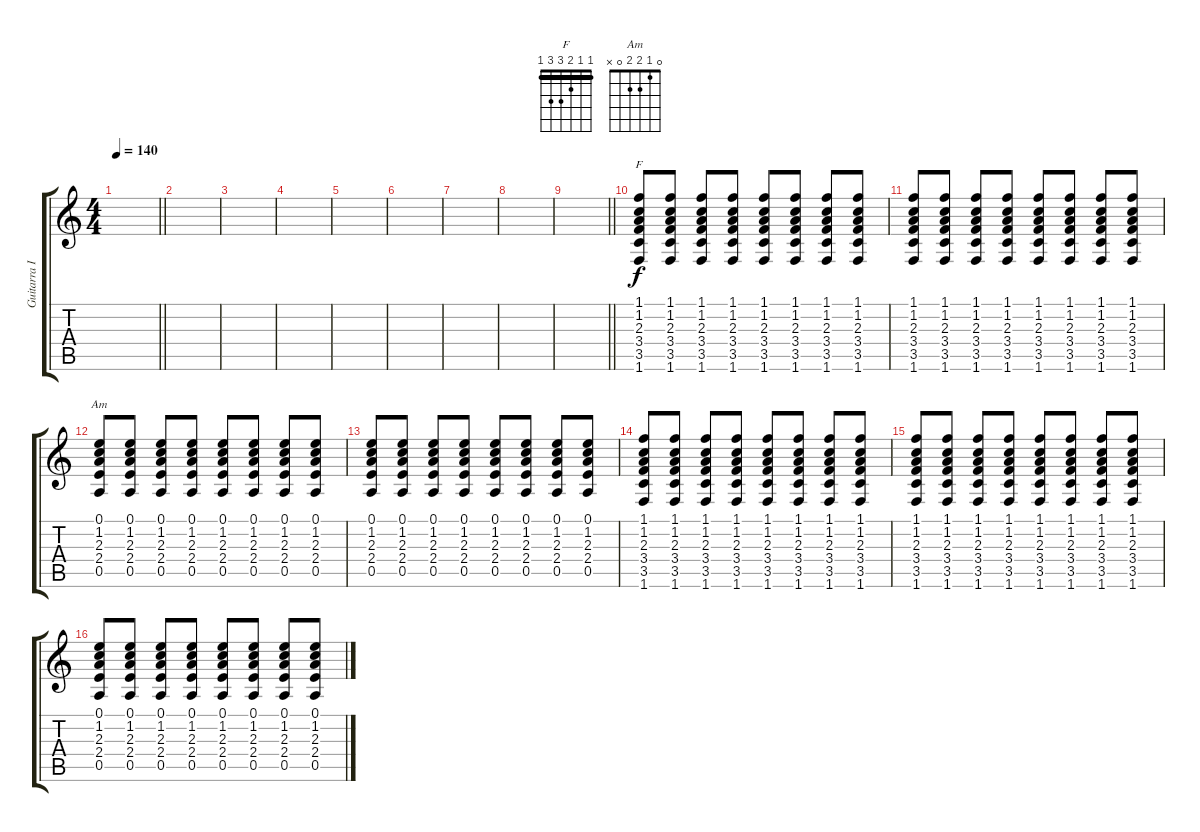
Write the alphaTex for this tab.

\track ("Guitarra II" "Guitarra I") {instrument acousticguitarsteel}
\staff {score tabs}
\tuning (E4 B3 G3 D3 A2 E2) {hide}
\chord ("F" 1 1 2 3 3 1) {barre 1}
\chord ("Am" 0 1 2 2 0 x)
\ts (4 4)
\tempo 140
\clef g2
\barLineRight lightlight
\ks c
|
|
|
|
|
|
|
|
\barLineRight lightlight
|
(1.1 1.2 2.3 3.4 3.5 1.6).8{ch "F"} (1.1 1.2 2.3 3.4 3.5 1.6).8 (1.1 1.2 2.3 3.4 3.5 1.6).8 (1.1 1.2 2.3 3.4 3.5 1.6).8 (1.1 1.2 2.3 3.4 3.5 1.6).8 (1.1 1.2 2.3 3.4 3.5 1.6).8 (1.1 1.2 2.3 3.4 3.5 1.6).8 (1.1 1.2 2.3 3.4 3.5 1.6).8 |
(1.1 1.2 2.3 3.4 3.5 1.6).8 (1.1 1.2 2.3 3.4 3.5 1.6).8 (1.1 1.2 2.3 3.4 3.5 1.6).8 (1.1 1.2 2.3 3.4 3.5 1.6).8 (1.1 1.2 2.3 3.4 3.5 1.6).8 (1.1 1.2 2.3 3.4 3.5 1.6).8 (1.1 1.2 2.3 3.4 3.5 1.6).8 (1.1 1.2 2.3 3.4 3.5 1.6).8 |
(0.1 1.2 2.3 2.4 0.5).8{ch "Am"} (0.1 1.2 2.3 2.4 0.5).8 (0.1 1.2 2.3 2.4 0.5).8 (0.1 1.2 2.3 2.4 0.5).8 (0.1 1.2 2.3 2.4 0.5).8 (0.1 1.2 2.3 2.4 0.5).8 (0.1 1.2 2.3 2.4 0.5).8 (0.1 1.2 2.3 2.4 0.5).8 |
(0.1 1.2 2.3 2.4 0.5).8 (0.1 1.2 2.3 2.4 0.5).8 (0.1 1.2 2.3 2.4 0.5).8 (0.1 1.2 2.3 2.4 0.5).8 (0.1 1.2 2.3 2.4 0.5).8 (0.1 1.2 2.3 2.4 0.5).8 (0.1 1.2 2.3 2.4 0.5).8 (0.1 1.2 2.3 2.4 0.5).8 |
(1.1 1.2 2.3 3.4 3.5 1.6).8 (1.1 1.2 2.3 3.4 3.5 1.6).8 (1.1 1.2 2.3 3.4 3.5 1.6).8 (1.1 1.2 2.3 3.4 3.5 1.6).8 (1.1 1.2 2.3 3.4 3.5 1.6).8 (1.1 1.2 2.3 3.4 3.5 1.6).8 (1.1 1.2 2.3 3.4 3.5 1.6).8 (1.1 1.2 2.3 3.4 3.5 1.6).8 |
(1.1 1.2 2.3 3.4 3.5 1.6).8 (1.1 1.2 2.3 3.4 3.5 1.6).8 (1.1 1.2 2.3 3.4 3.5 1.6).8 (1.1 1.2 2.3 3.4 3.5 1.6).8 (1.1 1.2 2.3 3.4 3.5 1.6).8 (1.1 1.2 2.3 3.4 3.5 1.6).8 (1.1 1.2 2.3 3.4 3.5 1.6).8 (1.1 1.2 2.3 3.4 3.5 1.6).8 |
(0.1 1.2 2.3 2.4 0.5).8 (0.1 1.2 2.3 2.4 0.5).8 (0.1 1.2 2.3 2.4 0.5).8 (0.1 1.2 2.3 2.4 0.5).8 (0.1 1.2 2.3 2.4 0.5).8 (0.1 1.2 2.3 2.4 0.5).8 (0.1 1.2 2.3 2.4 0.5).8 (0.1 1.2 2.3 2.4 0.5).8
